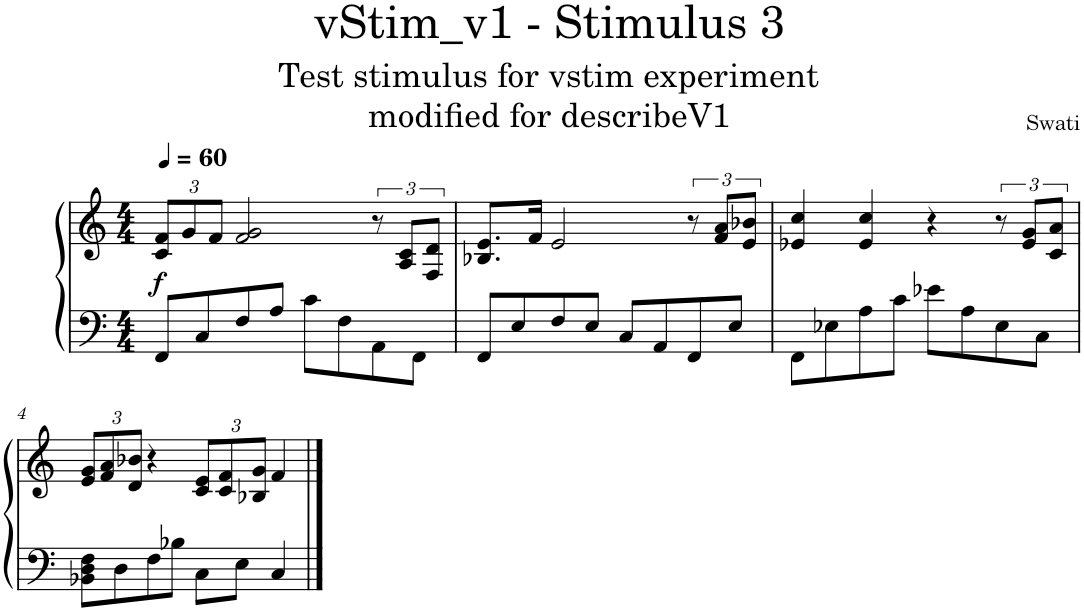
**kern	**kern	**dynam
*part1	*part1	*part1
*staff2	*staff1	*staff1/2
*I"Piano	*	*
*I'Pno.	*	*
*clefF4	*clefG2	*
*k[]	*k[]	*
*M4/4	*M4/4	*
*MM60	*MM60	*
*	*Xbrackettup	*
=1	=1	=1
!	!	!LO:DY:b
8FF/L	12c/ 12f/L	f
.	12g/	.
8C/	.	.
.	12f/J	.
8F/	2f/ 2g/	.
8A/J	.	.
8c\L	.	.
8F\	.	.
*	*brackettup	*
8AA\	12r	.
.	12A/ 12c/L	.
8FF\J	.	.
.	12F/ 12d/J	.
=2	=2	=2
8FF/L	8.B-X/ 8.e/L	.
8E/	.	.
.	16f/Jk	.
8F/	2e/	.
8E/J	.	.
8C/L	.	.
8AA/	.	.
8FF/	12r	.
.	12f/ 12a/L	.
8E/J	.	.
.	12e/ 12b-X/J	.
=3	=3	=3
8FF\L	4e-X/ 4cc/	.
8E-X\	.	.
8A\	4e-/ 4cc/	.
8c\J	.	.
8e-X\L	4r	.
8A\	.	.
8E-\	12r	.
.	12e-/ 12g/L	.
8C\J	.	.
.	12c/ 12a/J	.
!!LO:LB:g=z
=4	=4	=4
*	*Xbrackettup	*
8BB-X\ 8D\ 8F\L	12e/ 12g/L	.
.	12f/ 12a/	.
8D\	.	.
.	12d/ 12b-X/J	.
8F\	4r	.
8B-X\J	.	.
8C\L	12c/ 12e/L	.
.	12c/ 12f/	.
8E\J	.	.
.	12B-X/ 12g/J	.
4C/	4f/	.
==	==	==
*-	*-	*-
